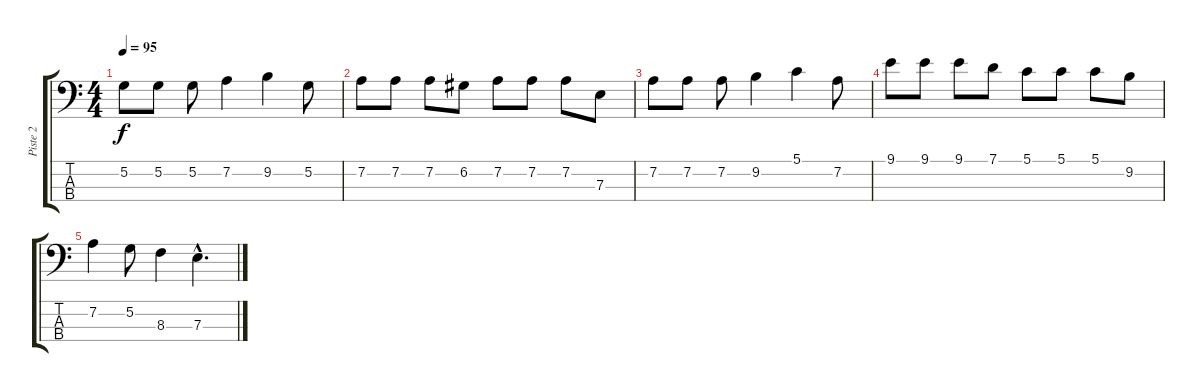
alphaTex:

\track ("Piste 2" "Piste 2") {instrument electricbassfinger}
\staff {score tabs}
\tuning (G2 D2 A1 E1) {hide}
\ts (4 4)
\tempo 95
\clef f4
\ks c
5.2.8{dy f} 5.2.8 5.2.8 7.2.4 9.2.4 5.2.8 |
7.2.8{volume 0} 7.2.8 7.2.8 6.2.8 7.2.8 7.2.8 7.2.8 7.3.8 |
7.2.8 7.2.8 7.2.8 9.2.4 5.1.4 7.2.8 |
9.1.8 9.1.8 9.1.8 7.1.8 5.1.8 5.1.8 5.1.8 9.2.8 |
7.2.4 5.2.8 8.3.4 7.3{hac}.4{d}
